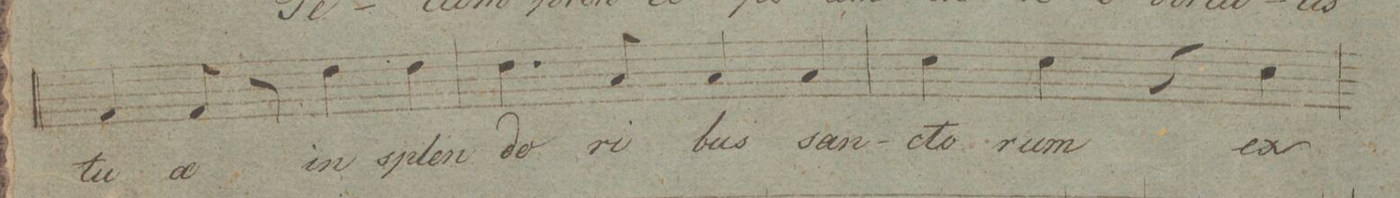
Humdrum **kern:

**kern	**text	**dynam
*I"Tenore.	*	*
*clefC4	*	*
*k[]	*	*
*met(c|)	*	*
*M2/2	*	*
4E/	tu-	.
8E/	-æ	.
8r	.	.
4c\	in	.
4c\	splen-	.
=30	=30	=30
4.c\	-do-	.
8G/	-ri-	.
4G/	-bus	.
4G/	san-	.
=31	=31	=31
4B\	-cto-	.
4B\	-rum	.
4r	.	.
4B\	ex	.
=32	=32	=32
*-	*-	*-
